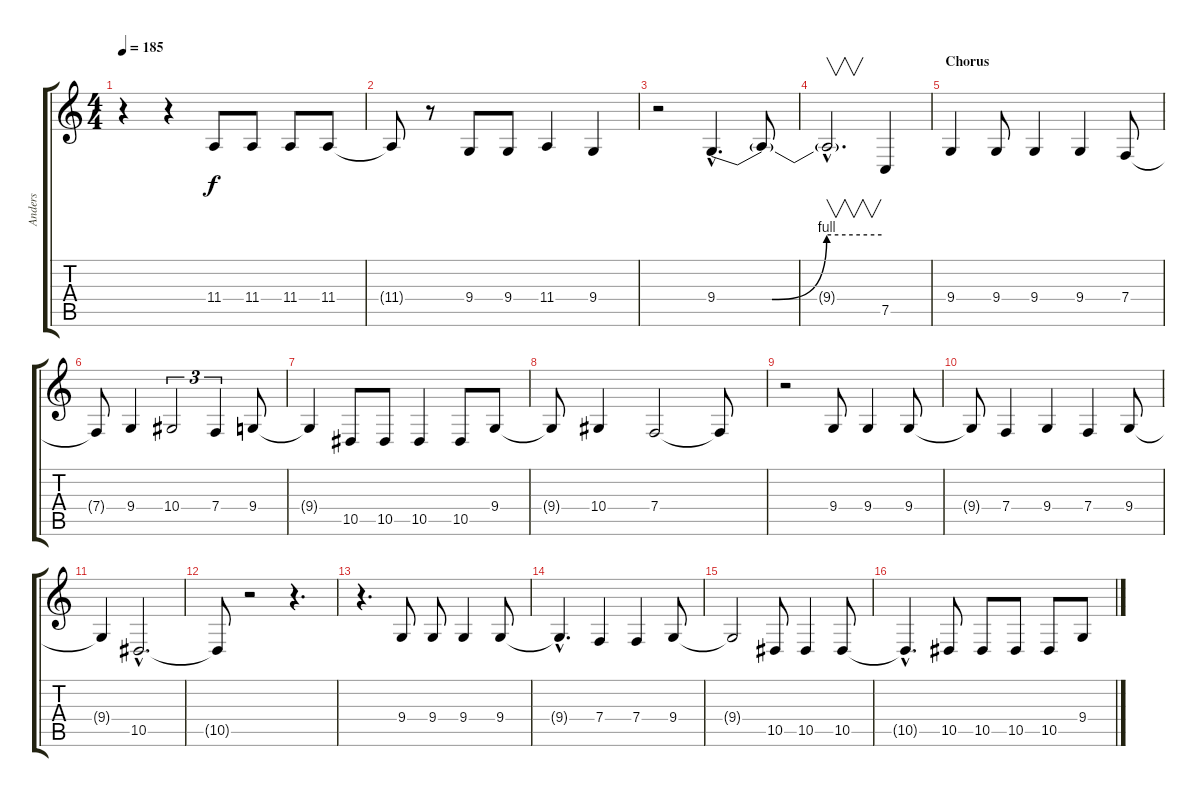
\track ("Anders" "Anders") {instrument viola}
\staff {score tabs}
\tuning (C4 G3 Eb3 Bb2 F2 C2) {hide}
\ts (4 4)
\tempo 185
\clef g2
\ks c
r.4{dy f} r.4 11.4.8 11.4.8 11.4.8 11.4.8 |
11.4{t}.8 r.8 9.4.8 9.4.8 11.4.4 9.4.4 |
r.2 9.4{be (custom 0 0 20 0 40 4 60 4) hac}.4{d} 9.4{t}.8 |
9.4{hac t}.2{v d} 7.5.4{volume 16 instrument viola} |
\section ("" "Chorus")
9.4.4 9.4.8 9.4.4 9.4.4 7.4.8 |
7.4{t}.8 9.4.4 10.4.2{tu (3 2)} 7.4.4{tu (3 2)} 9.4.8 |
9.4{t}.4 10.5.8 10.5.8 10.5.4 10.5.8 9.4.8 |
9.4{t}.8 10.4.4 7.4.2 7.4{t}.8 |
r.2 9.4.8 9.4.4 9.4.8 |
9.4{t}.8 7.4.4 9.4.4 7.4.4 9.4.8 |
9.4{t}.4 10.5{hac}.2{d} |
10.5{t}.8 r.2 r.4{d} |
r.4{d} 9.4.8 9.4.8 9.4.4 9.4.8 |
9.4{hac t}.4{d} 7.4.4 7.4.4 9.4.8 |
9.4{t}.2 10.5.8 10.5.4 10.5.8 |
10.5{hac t}.4{d} 10.5.8 10.5.8 10.5.8 10.5.8 9.4.8
